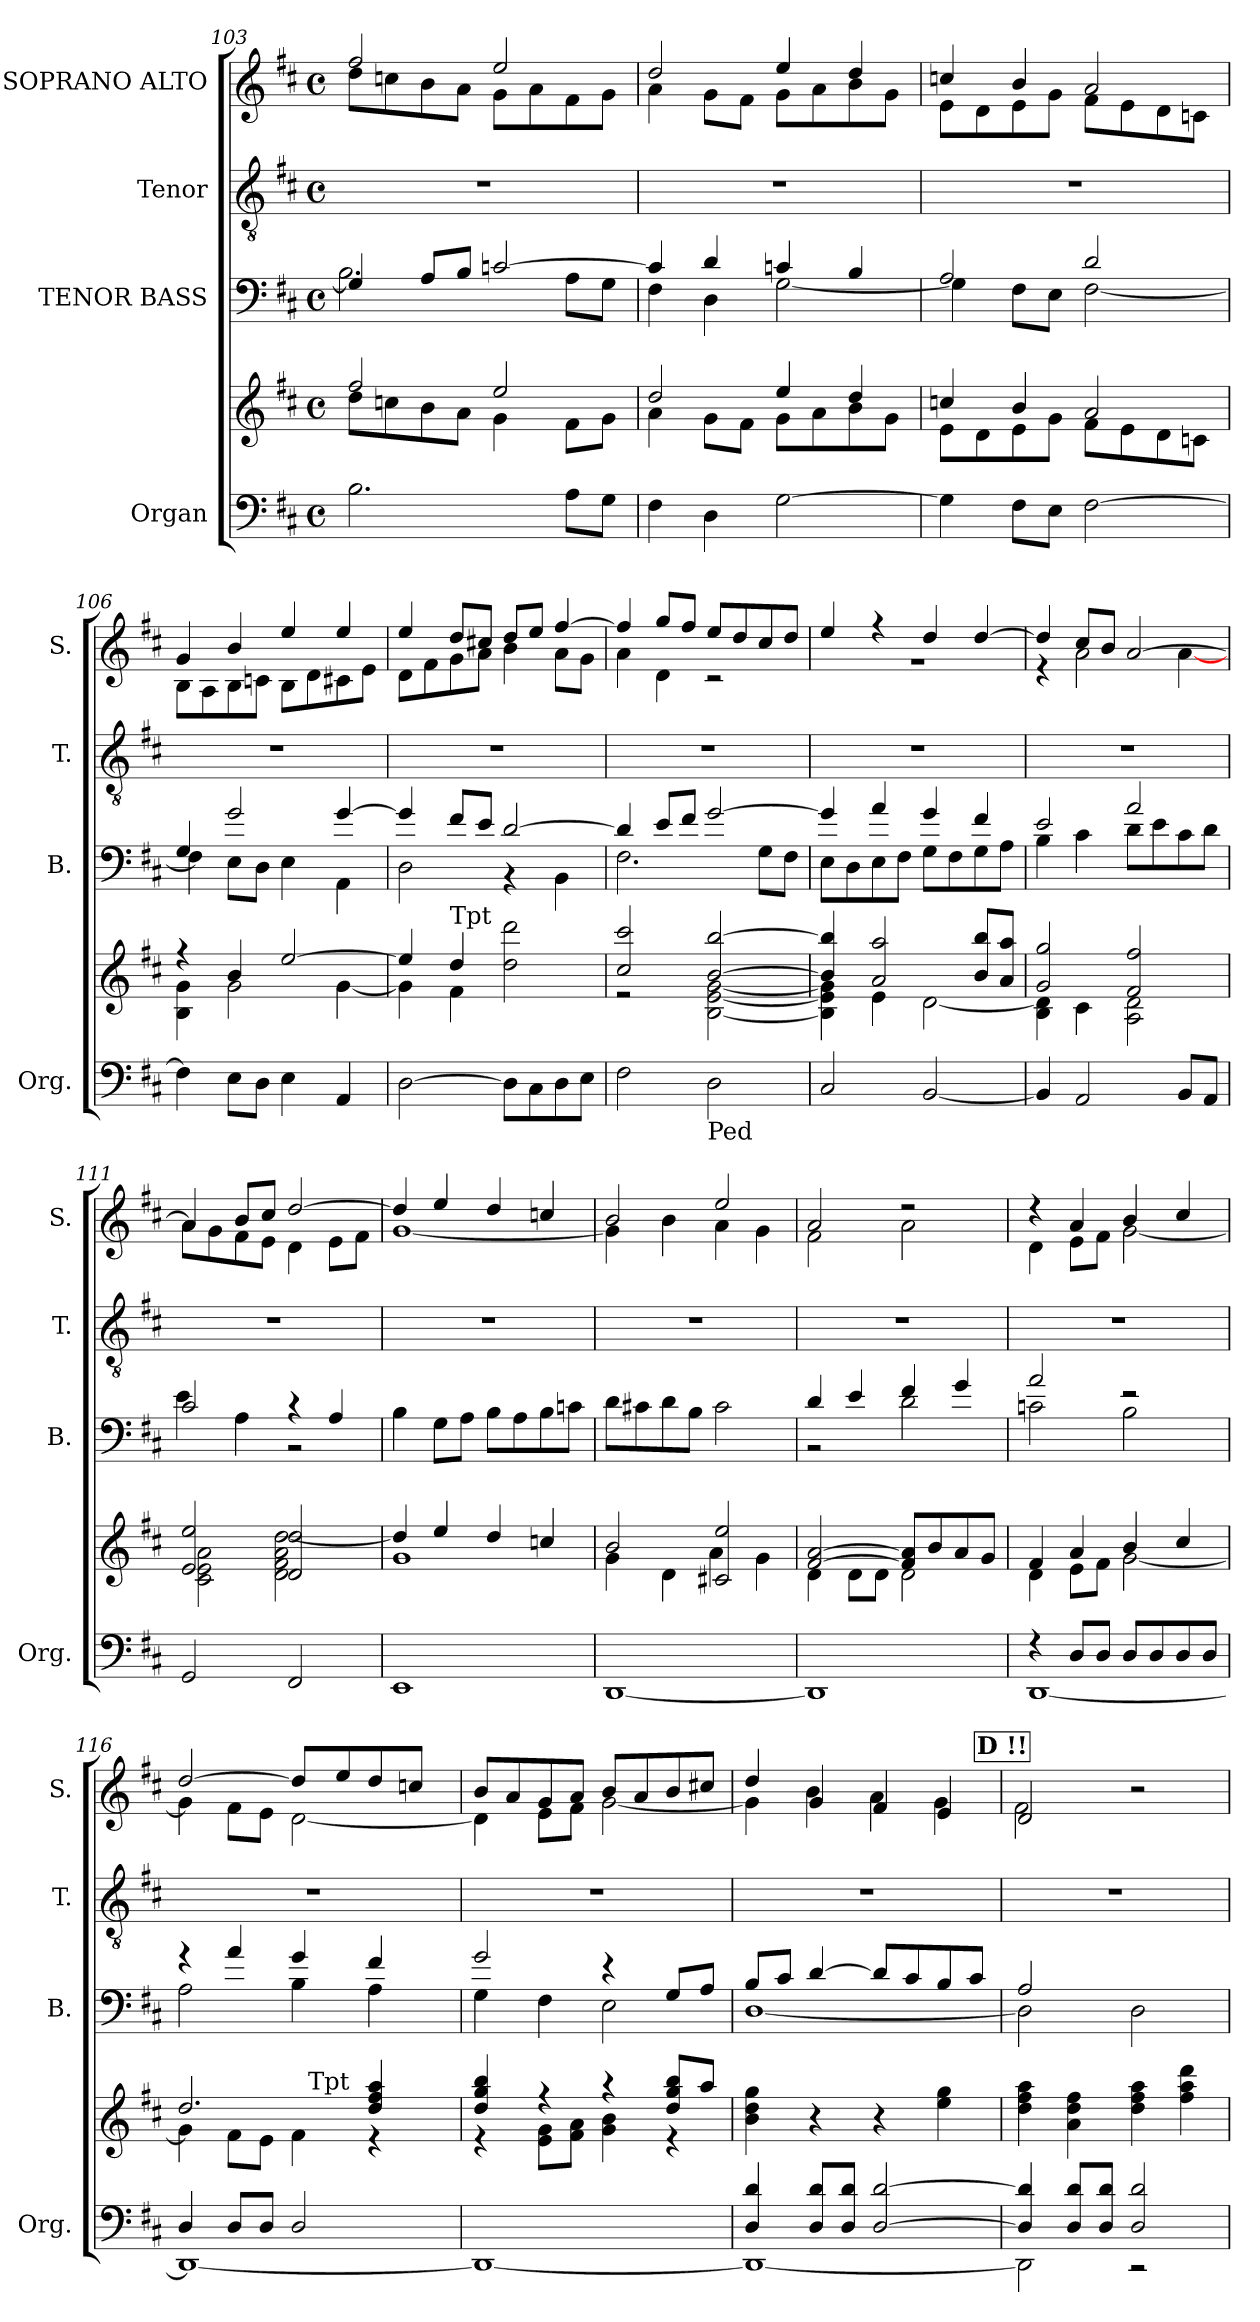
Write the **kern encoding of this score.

**kern	**kern	**kern	**kern	**kern
*part4	*part4	*part3	*part2	*part1
*staff5	*staff4	*staff3	*staff2	*staff1
*I"Organ	*	*I"TENOR BASS	*I"Tenor	*I"SOPRANO ALTO
*I'Org.	*	*I'B.	*I'T.	*I'S.
*clefF4	*clefG2	*clefF4	*clefGv2	*clefG2
*	*	*	*ITrd7c12	*
*k[f#c#]	*k[f#c#]	*k[f#c#]	*k[f#c#]	*k[f#c#]
*D:	*D:	*D:	*D:	*D:
*M4/4	*M4/4	*M4/4	*M4/4	*M4/4
*met(c)	*met(c)	*met(c)	*met(c)	*met(c)
=103	=103	=103	=103	=103
*	*^	*^	*	*^
2.Bi\	2ff#i/	8ddi\L	4Gi/]	2.Bi\	1r	2ff#i/	8ddi\L
.	.	8ccni\	.	.	.	.	8ccni\
.	.	8bi\	8Ai/L	.	.	.	8bi\
.	.	8ai\J	8Bi/J	.	.	.	8ai\J
.	2eei/	4gi\	[2cni/	.	.	2eei/	8gi\L
.	.	.	.	.	.	.	8ai\
8Ai\L	.	8f#i\L	.	8Ai\L	.	.	8f#i\
8Gi\J	.	8gi\J	.	8Gi\J	.	.	8gi\J
!!LO:LB:g=z	!!
=104	=104	=104	=104	=104	=104	=104	=104
4F#i\	2ddi/	4ai\	4ci/]	4F#i\	1r	2ddi/	4ai\
4Di\	.	8gi\L	4di/	4Di\	.	.	8gi\L
.	.	8f#i\J	.	.	.	.	8f#i\J
[2Gi\	4eei/	8gi\L	4cni/	[2Gi\	.	4eei/	8gi\L
.	.	8ai\	.	.	.	.	8ai\
.	4ddi/	8bi\	4Bi/	.	.	4ddi/	8bi\
.	.	8gi\J	.	.	.	.	8gi\J
=105	=105	=105	=105	=105	=105	=105	=105
4Gi\]	4ccni/	8ei\L	2Ai/	4Gi\]	1r	4ccni/	8ei\L
.	.	8di\	.	.	.	.	8di\
8F#i\L	4bi/	8ei\	.	8F#i\L	.	4bi/	8ei\
8Ei\J	.	8gi\J	.	8Ei\J	.	.	8gi\J
[2F#i\	2ai/	8f#i\L	2di/	[2F#i\	.	2ai/	8f#i\L
.	.	8ei\	.	.	.	.	8ei\
.	.	8di\	.	.	.	.	8di\
.	.	8cni\J	.	.	.	.	8cni\J
=106	=106	=106	=106	=106	=106	=106	=106
4F#i\]	4r	4Bi\ 4gi	4Gi/	4F#i\]	1r	4gi/	8Bi\L
.	.	.	.	.	.	.	8Ai\
8Ei\L	4bi/	2gi\	2gi/	8Ei\L	.	4bi/	8Bi\
8Di\J	.	.	.	8Di\J	.	.	8cni\J
4Ei\	[2eei/	.	.	4Ei\	.	4eei/	8Bi\L
.	.	.	.	.	.	.	8di\
4AAi/	.	[4gi\	[4gi/	4AAi\	.	4eei/	8c#Xi\
.	.	.	.	.	.	.	8ei\J
=107	=107	=107	=107	=107	=107	=107	=107
[2Di\	4eei/]	4gi\]	4gi/]	2Di\	1r	4eei/	8di\L
.	.	.	.	.	.	.	8f#i\
!	!LO:TX:a:t=Tpt	!	!	!	!	!	!
.	4ddi/	4f#i\	8f#i/L	.	.	8ddi/L	8gi\
.	.	.	8ei/J	.	.	8cc#Xi/J	8ai\J
8Di\L]	2ddi\ 2dddi	2ryy	[2di/	4r	.	8ddi/L	4bi\
8C#i\	.	.	.	.	.	8eei/J	.
8Di\	.	.	.	4BBi\	.	[4ff#i/	8ai\L
8Ei\J	.	.	.	.	.	.	8gi\J
=108	=108	=108	=108	=108	=108	=108	=108
2F#i\	2cc#i/ 2ccc#i	2r	4di/]	2.F#i\	1r	4ff#i/]	4ai\
.	.	.	8ei/L	.	.	8ggi/L	4di\
.	.	.	8f#i/J	.	.	8ff#i/J	.
!LO:TX:b:t=Ped	!	!	!	!	!	!	!
2Di\	[2bi/ [2bbi	[2Bi\ [2ei [2gi	[2gi/	.	.	8eei/L	2r
.	.	.	.	.	.	8ddi/	.
.	.	.	.	8Gi\L	.	8cc#i/	.
.	.	.	.	8F#i\J	.	8ddi/J	.
!!LO:PB:g=z	!!
=109	=109	=109	=109	=109	=109	=109	=109
2C#i/	4bi/] 4bbi]	4Bi\] 4ei] 4gi]	4gi/]	8Ei\L	1r	4eei/	1r
.	.	.	.	8Di\	.	.	.
.	2ai/ 2aai	4ei\	4ai/	8Ei\	.	4r	.
.	.	.	.	8F#i\J	.	.	.
[2BBi/	.	[2di\	4gi/	8Gi\L	.	4ddi/	.
.	.	.	.	8F#i\	.	.	.
.	8bi/ 8bbiL	.	4f#i/	8Gi\	.	[4ddi/	.
.	8ai/ 8aaiJ	.	.	8Ai\J	.	.	.
=110	=110	=110	=110	=110	=110	=110	=110
4BBi/]	2gi/ 2ggi	4Bi\ 4di]	2ei/	4Bi\	1r	4ddi/]	4r
2AAi/	.	4c#i\	.	4c#i\	.	8cc#i/L	2ai\
.	.	.	.	.	.	8bi/J	.
.	2f#i/ 2ff#i	2Ai\ 2di	2ai/	8di\L	.	[2ai/	.
.	.	.	.	8ei\	.	.	.
8BBi/L	.	.	.	8c#i\	.	.	[4ai\
8AAi/J	.	.	.	8di\J	.	.	.
=111	=111	=111	=111	=111	=111	=111	=111
2GGi/	2ei/ 2eei	2c#i\ 2ei 2ai	2c#i/	4ei\	1r	4ai/]	8ai\L
.	.	.	.	.	.	.	8gi\
.	.	.	.	4Ai\	.	8bi/L	8f#i\
.	.	.	.	.	.	8cc#i/J	8ei\J
2FF#i/	2di/ 2ddi	2di\ 2f#i 2ai [2ddi	4r	2r	.	[2ddi/	4di\
.	.	.	4Ai/	.	.	.	8ei\L
.	.	.	.	.	.	.	8f#i\J
*	*	*	*v	*v	*	*	*
=112	=112	=112	=112	=112	=112	=112
1EEi	4ddi/]	1gi	4Bi\	1r	4ddi/]	[1gi
.	4eei/	.	8Gi\L	.	4eei/	.
.	.	.	8Ai\J	.	.	.
.	4ddi/	.	8Bi\L	.	4ddi/	.
.	.	.	8Ai\	.	.	.
.	4ccni/	.	8Bi\	.	4ccni/	.
.	.	.	8cni\J	.	.	.
=113	=113	=113	=113	=113	=113	=113
[1DDi	2bi/	4gi\	8di\L	1r	2bi/	4gi\]
.	.	.	8c#Xi\	.	.	.
.	.	4di\	8di\	.	.	4bi\
.	.	.	8Bi\J	.	.	.
.	2c#Xi/ 2eei	4ai\	2c#i\	.	2eei/	4ai\
.	.	4gi\	.	.	.	4gi\
!!LO:LB:g=z	!!
=114	=114	=114	=114	=114	=114	=114
*	*	*	*^	*	*	*
1DDi]	[2f#i/ [2ai	4di\	4di/	2r	1r	2ai/	2f#i\
.	.	8di\L	4ei/	.	.	.	.
.	.	8di\J	.	.	.	.	.
.	8f#i/] 8ai]L	2di\	4f#i/	2di\	.	2r	2ai\
.	8bi/	.	.	.	.	.	.
.	8ai/	.	4gi/	.	.	.	.
.	8gi/J	.	.	.	.	.	.
=115	=115	=115	=115	=115	=115	=115	=115
*^	*	*	*	*	*	*	*
4r	[1DDi	4f#i/	4di\	2ai/	2cni\	1r	4r	4di\
8Di/L	.	4ai/	8ei\L	.	.	.	4ai/	8ei\L
8Di/J	.	.	8f#i\J	.	.	.	.	8f#i\J
8Di/L	.	4bi/	[2gi\	2r	2Bi\	.	4bi/	[2gi\
8Di/	.	.	.	.	.	.	.	.
8Di/	.	4cc#i/	.	.	.	.	4cc#i/	.
8Di/J	.	.	.	.	.	.	.	.
=116	=116	=116	=116	=116	=116	=116	=116	=116
*	*	*	*^	*	*	*	*	*
4Di/	1DDi_	2.ddi/	4gi\]	2ryy	4r	2Ai\	1r	[2ddi/	4gi\]
8Di/L	.	.	8f#i\L	.	4ai/	.	.	.	8f#i\L
8Di/J	.	.	8ei\J	.	.	.	.	.	8ei\J
2Di/	.	.	4f#i\	64ryy	4gi/	4Bi\	.	8ddi/L]	[2di\
.	.	.	.	128ryy	.	.	.	.	.
.	.	.	.	1024ryy	.	.	.	.	.
!	!	!	!	!LO:TX:a:t=Tpt	!	!	!	!	!
.	.	.	.	4ryy	.	.	.	.	.
.	.	.	.	.	.	.	.	8eei/	.
.	.	4ddi/ 4ff#i 4aai	4r	.	4f#i/	4Ai\	.	8ddi/	.
.	.	.	.	8ryy	.	.	.	.	.
.	.	.	.	.	.	.	.	8ccni/J	.
.	.	.	.	16ryy	.	.	.	.	.
.	.	.	.	32ryy	.	.	.	.	.
.	.	.	.	256..ryy	.	.	.	.	.
*v	*v	*	*	*	*	*	*	*	*
*	*	*v	*v	*	*	*	*	*
=117	=117	=117	=117	=117	=117	=117	=117
1DDi_	4ddi/ 4ggi 4bbi	4r	2gi/	4Gi\	1r	8bi/L	4di\]
.	.	.	.	.	.	8ai/	.
.	4r	8ei\ 8giL	.	4F#i\	.	8gi/	8ei\L
.	.	8f#i\ 8aiJ	.	.	.	8ai/J	8f#i\J
.	4r	4gi\ 4bi	4r	2Ei\	.	8bi/L	[2gi\
.	.	.	.	.	.	8ai/	.
.	8ddi/ 8ggi 8bbiL	4r	8Gi/L	.	.	8bi/	.
.	8aai/J	.	8Ai/J	.	.	8cc#Xi/J	.
=118	=118	=118	=118	=118	=118	=118	=118
*^	*	*	*	*	*	*	*
4Di/ 4di	1DDi_	4bi\ 4ddi 4ggi	4ryy	8Bi/L	[1Di	1r	4ddi/	4gi\]
.	.	.	.	8c#i/J	.	.	.	.
8Di/ 8diL	.	4r	2.ryy	[4di/	.	.	4gi/	4bi\
8Di/ 8diJ	.	.	.	.	.	.	.	.
[2Di/ [2di	.	4r	.	8di/L]	.	.	4f#i/	4ai\
.	.	.	.	8c#i/	.	.	.	.
.	.	4eei\ 4ggi	.	8Bi/	.	.	4ei/	4gi\
.	.	.	.	8c#i/J	.	.	.	.
*	*	*v	*v	*	*	*	*	*
!!LO:LB:g=z	!!
!!LO:REH:place=s1:B:color=#000000:enc=box:fs=17.1407:t=D	!!
=119	=119	=119	=119	=119	=119	=119	=119
4Di/] 4di]	2DDi\]	4ddi\ 4ff#i 4aai	2Ai/	2Di\]	1r	2di/	2f#i\
8Di/ 8diL	.	4ai\ 4ddi 4ff#i	.	.	.	.	.
8Di/ 8diJ	.	.	.	.	.	.	.
2Di/ 2di	2r	4ddi\ 4ff#i 4aai	2ryy	2Di\	.	2r	2ryy
.	.	4ff#i\ 4aai 4dddi	.	.	.	.	.
*v	*v	*	*v	*v	*	*v	*v
=	=	=	=	=
*-	*-	*-	*-	*-
